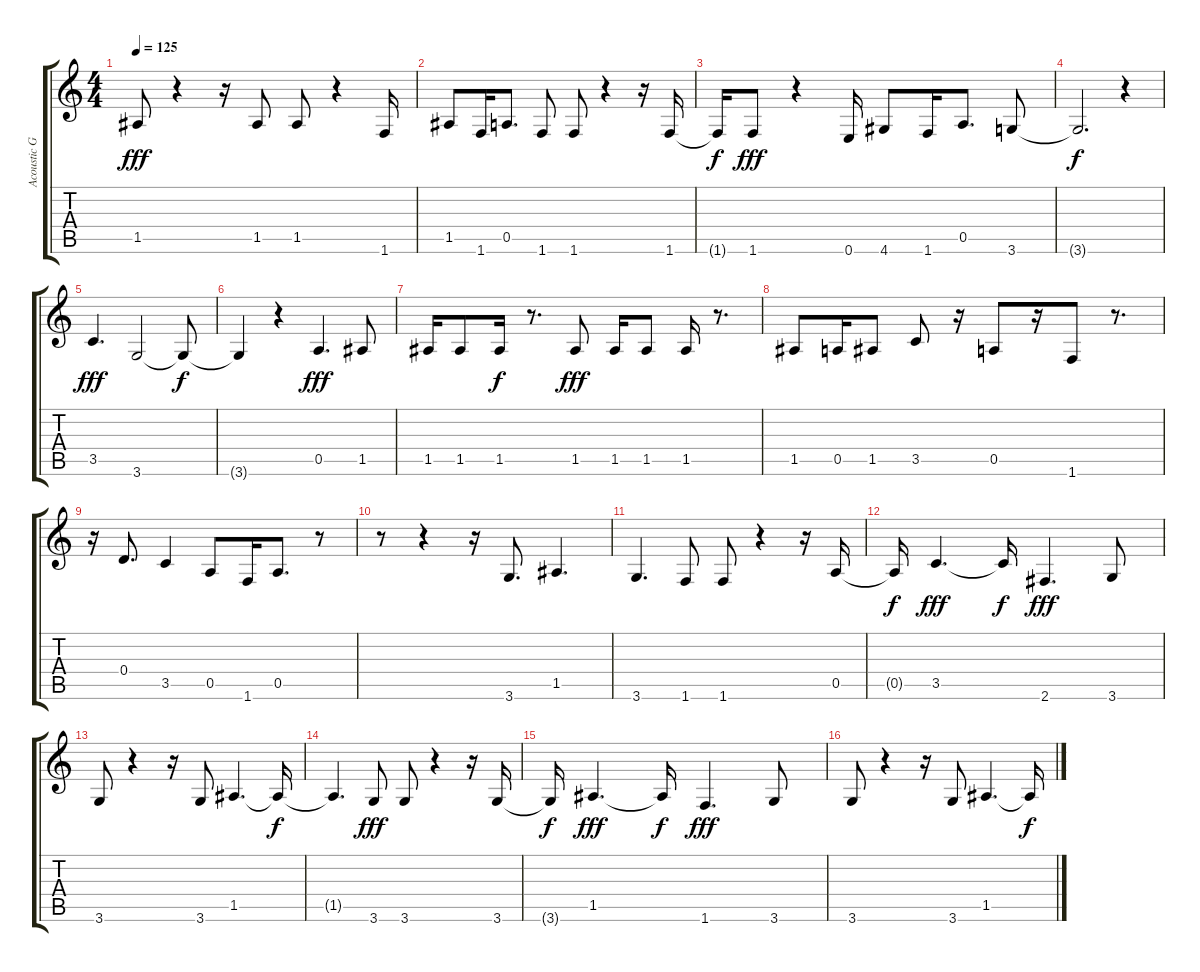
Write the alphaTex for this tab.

\track ("Acoustic Guitar" "Acoustic G") {instrument acousticguitarnylon}
\staff {score tabs}
\tuning (E4 B3 G3 D3 A2 E2) {hide}
\ts (4 4)
\tempo 125
\clef g2
\ks c
1.5.8{dy fff} r.4 r.16 1.5.8 1.5.8 r.4 1.6.16 |
1.5.8 1.6.16 0.5.8{d} 1.6.8 1.6.8 r.4 r.16 1.6.16 |
1.6{t}.16{dy f} 1.6.8{dy fff} r.4 0.6.16 4.6.8 1.6.16 0.5.8{d} 3.6.8 |
3.6{t}.2{d dy f} r.4 |
3.5.4{d dy fff} 3.6.2 3.6{t}.8{dy f} |
3.6{t}.4 r.4 0.5.4{d dy fff} 1.5.8 |
1.5.16 1.5.8 1.5.16{dy f} r.8{d} 1.5.8{dy fff} 1.5.16 1.5.8 1.5.16 r.8{d} |
1.5.8 0.5.16 1.5.8 3.5.8 r.16 0.5.8 r.16 1.6.8 r.8{d} |
r.16 0.4.8{d} 3.5.4 0.5.8 1.6.16 0.5.8{d} r.8 |
r.8 r.4 r.16 3.6.8{d} 1.5.4{d} |
3.6.4{d} 1.6.8 1.6.8 r.4 r.16 0.5.16 |
0.5{t}.16{dy f} 3.5.4{d dy fff} 3.5{t}.16{dy f} 2.6.4{d dy fff} 3.6.8 |
3.6.8 r.4 r.16 3.6.8 1.5.4{d} 1.5{t}.16{dy f} |
1.5{t}.4{d} 3.6.8{dy fff} 3.6.8 r.4 r.16 3.6.16 |
3.6{t}.16{dy f} 1.5.4{d dy fff} 1.5{t}.16{dy f} 1.6.4{d dy fff} 3.6.8 |
3.6.8 r.4 r.16 3.6.8 1.5.4{d} 1.5{t}.16{dy f}
